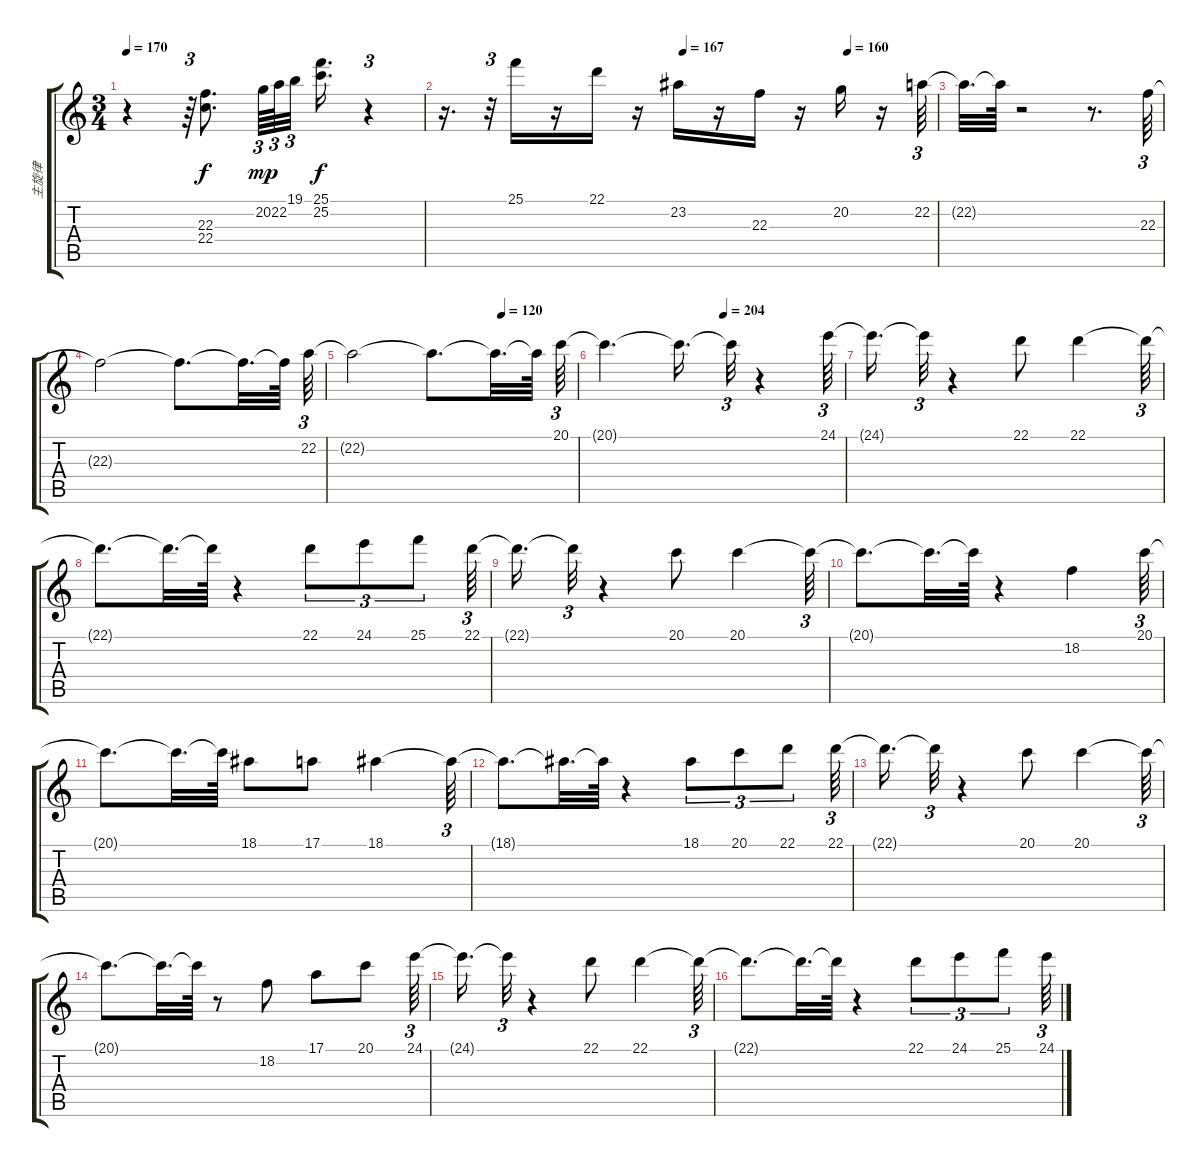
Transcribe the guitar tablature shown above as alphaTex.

\track ("主旋律" "主旋律") {instrument stringensemble1}
\staff {score tabs}
\tuning (E4 B3 G3 D3 A2 E2) {hide}
\ts (3 4)
\tempo 170
\clef g2
\ks c
r.4{dy f} r.64{tu (3 2)} (22.3 22.4).8{d} 20.2.64{tu (3 2) dy mp} 22.2.64{tu (3 2)} 19.1.32{tu (3 2) beam splitsecondary} (25.1 25.2).16{d dy f} r.4{tu (3 2)} |
\tempo (167 0.4861111111111111)
\tempo (160 0.8194444444444444)
r.16{d} r.32{tu (3 2)} 25.1.16 r.16 22.1.16 r.16 23.2.16 r.16 22.3.16 r.16 20.2.16 r.16 22.2.64{tu (3 2)} |
22.2{t}.32{d} 22.2{t}.64 r.2 r.8{d} 22.3.64{tu (3 2)} |
22.3{t}.2 22.3{t}.8{d} 22.3{t}.32{d} 22.3{t}.64 22.2.64{tu (3 2)} |
\tempo (120 0.6666666666666666)
22.2{t}.2 22.2{t}.8{d} 22.2{t}.32{d} 22.2{t}.64 20.1.64{tu (3 2)} |
\tempo (204 0.5)
20.1{t}.4{d} 20.1{t}.16{d} 20.1{t}.32{tu (3 2)} r.4 24.1.64{tu (3 2)} |
24.1{t}.16{d} 24.1{t}.32{tu (3 2)} r.4 22.1.8 22.1.4 22.1{t}.64{tu (3 2)} |
22.1{t}.8{d} 22.1{t}.32{d} 22.1{t}.64 r.4 22.1.8{tu (3 2)} 24.1.8{tu (3 2)} 25.1.8{tu (3 2)} 22.1.64{tu (3 2)} |
22.1{t}.16{d} 22.1{t}.32{tu (3 2)} r.4 20.1.8 20.1.4 20.1{t}.64{tu (3 2)} |
20.1{t}.8{d} 20.1{t}.32{d} 20.1{t}.64 r.4 18.2.4 20.1.64{tu (3 2)} |
20.1{t}.8{d} 20.1{t}.32{d} 20.1{t}.64 18.1.8 17.1.8 18.1.4 18.1{t}.64{tu (3 2)} |
18.1{t}.8{d} 18.1{t}.32{d} 18.1{t}.64 r.4 18.1.8{tu (3 2)} 20.1.8{tu (3 2)} 22.1.8{tu (3 2)} 22.1.64{tu (3 2)} |
22.1{t}.16{d} 22.1{t}.32{tu (3 2)} r.4 20.1.8 20.1.4 20.1{t}.64{tu (3 2)} |
20.1{t}.8{d} 20.1{t}.32{d} 20.1{t}.64 r.8 18.2.8 17.1.8 20.1.8 24.1.64{tu (3 2)} |
24.1{t}.16{d} 24.1{t}.32{tu (3 2)} r.4 22.1.8 22.1.4 22.1{t}.64{tu (3 2)} |
22.1{t}.8{d} 22.1{t}.32{d} 22.1{t}.64 r.4 22.1.8{tu (3 2)} 24.1.8{tu (3 2)} 25.1.8{tu (3 2)} 24.1.64{tu (3 2)}
